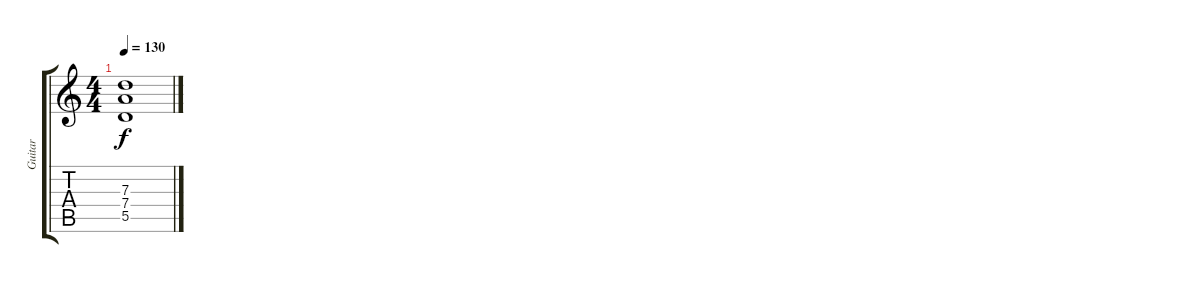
\track ("Guitar " "Guitar ") {instrument distortionguitar}
\staff {score tabs}
\tuning (E4 B3 G3 D3 A2 E2) {hide}
\ts (4 4)
\tempo 130
\clef g2
\ks c
(7.3{t} 7.4{t} 5.5{t}).1{dy f}
